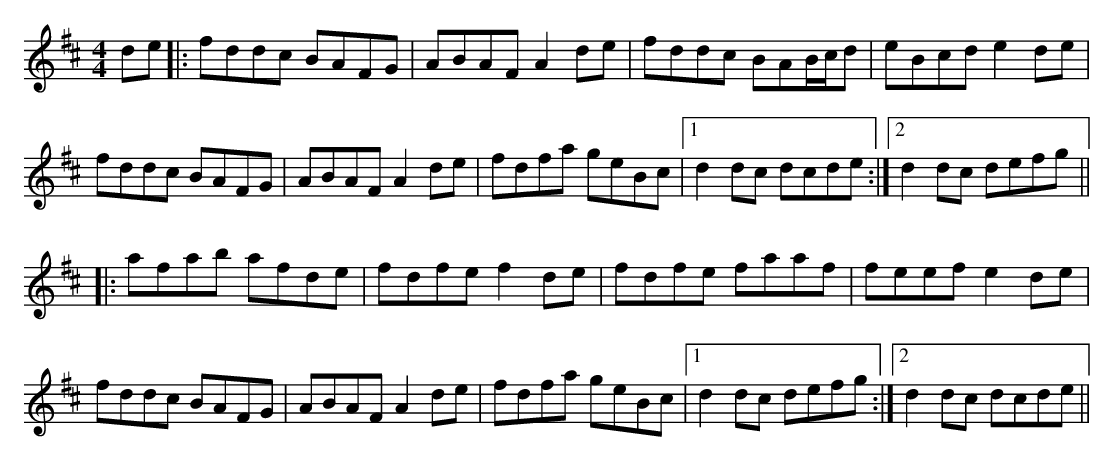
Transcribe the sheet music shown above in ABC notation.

X:1
M:4/4
K:D
de|:fddc BAFG|ABAF A2de|fddc BAB/c/d|eBcd e2de|
fddc BAFG|ABAF A2de|fdfa geBc|1 d2dc dcde:|2 d2dc defg||
|:afab afde|fdfe f2de|fdfe faaf|feef e2de|
fddc BAFG|ABAF A2de|fdfa geBc|1 d2dc defg:|2 d2dc dcde||
